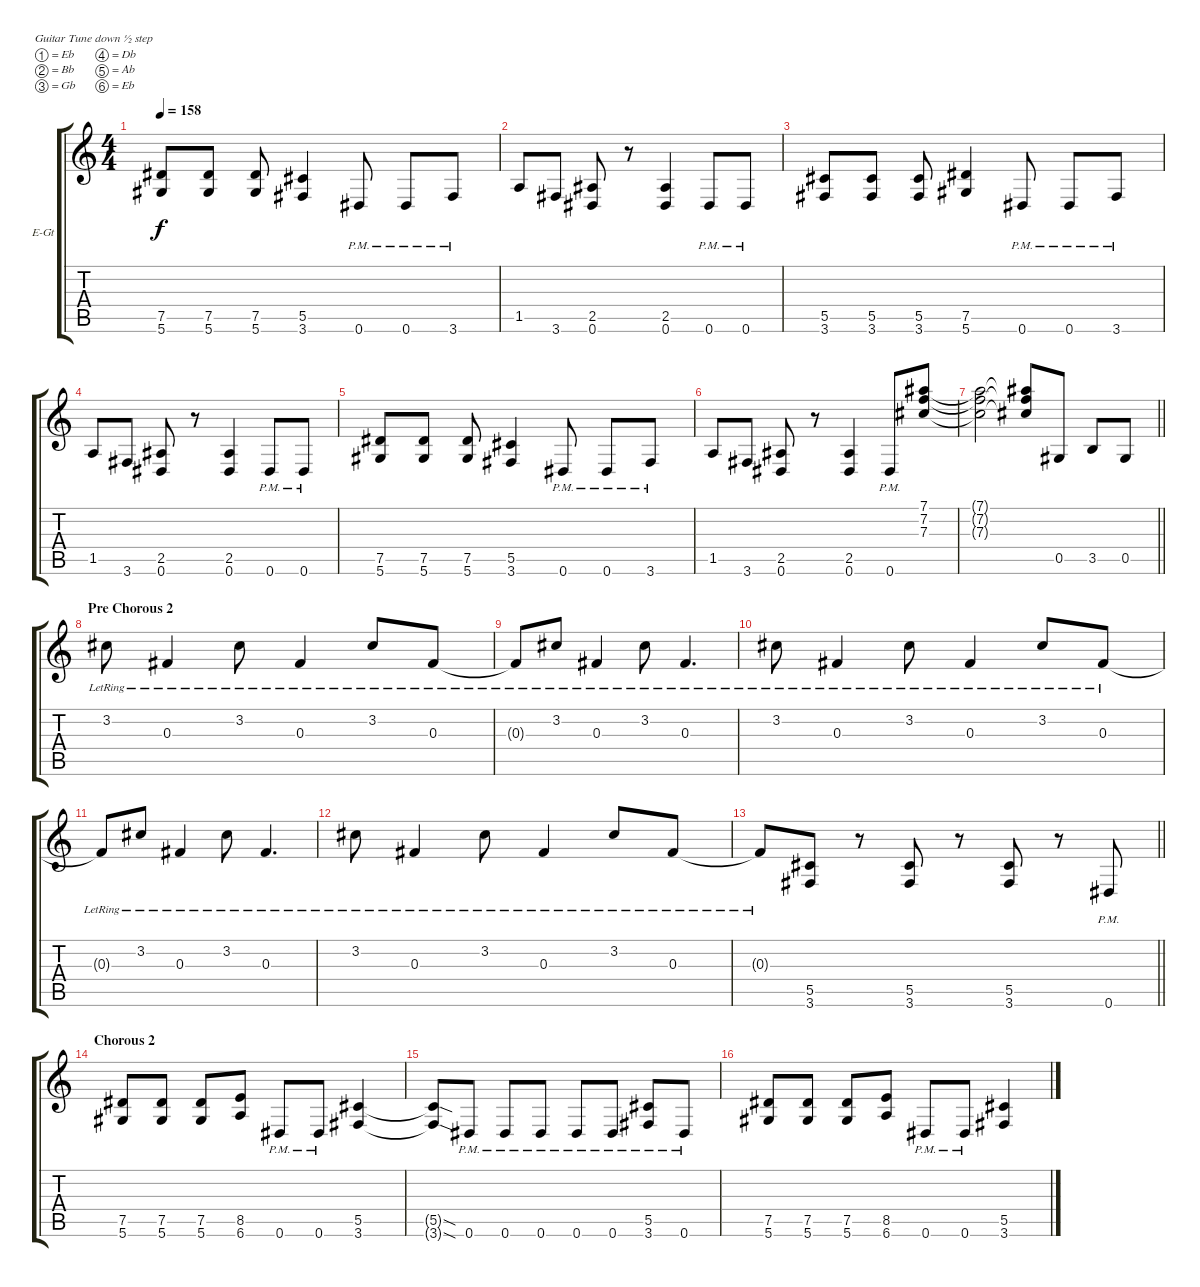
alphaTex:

\bracketExtendMode groupsimilarinstruments
\firstSystemTrackNameOrientation horizontal
\otherSystemsTrackNameOrientation horizontal
\track ("Guitar 2" "E-Gt") {instrument distortionguitar}
\staff {score tabs}
\tuning (Eb4 Bb3 Gb3 Db3 Ab2 Eb2)
\ts (4 4)
\tempo 158
\clef g2
\ks c
(7.5 5.6).8{dy f} (7.5 5.6).8 (7.5 5.6).8 (5.5 3.6).4 0.6{pm}.8 0.6{pm}.8 3.6{pm}.8 |
1.5.8 3.6.8 (2.5 0.6).8 r.8 (2.5 0.6).4 0.6{pm}.8 0.6{pm}.8 |
(5.5 3.6).8 (5.5 3.6).8 (5.5 3.6).8 (7.5 5.6).4 0.6{pm}.8 0.6{pm}.8 3.6{pm}.8 |
1.5.8 3.6.8 (2.5 0.6).8 r.8 (2.5 0.6).4 0.6{pm}.8 0.6{pm}.8 |
(7.5 5.6).8 (7.5 5.6).8 (7.5 5.6).8 (5.5 3.6).4 0.6{pm}.8 0.6{pm}.8 3.6{pm}.8 |
1.5.8 3.6.8 (2.5 0.6).8 r.8 (2.5 0.6).4 0.6{pm}.8 (7.1 7.2 7.3).8 |
\barLineRight lightlight
(7.1{t} 7.2{t} 7.3{t}).2 (7.1{t} 7.2{t} 7.3{t}).8 0.5.8 3.5.8 0.5.8 |
\section ("" "Pre Chorous 2")
3.2{lr}.8 0.3{lr}.4 3.2{lr}.8 0.3{lr}.4 3.2{lr}.8 0.3{lr}.8 |
0.3{lr t}.8 3.2{lr}.8 0.3{lr}.4 3.2{lr}.8 0.3{lr}.4{d} |
3.2{lr}.8 0.3{lr}.4 3.2{lr}.8 0.3{lr}.4 3.2{lr}.8 0.3{lr}.8 |
0.3{lr t}.8 3.2{lr}.8 0.3{lr}.4 3.2{lr}.8 0.3{lr}.4{d} |
3.2{lr}.8 0.3{lr}.4 3.2{lr}.8 0.3{lr}.4 3.2{lr}.8 0.3{lr}.8 |
\barLineRight lightlight
0.3{lr t}.8 (5.5 3.6).8 r.8 (5.5 3.6).8 r.8 (5.5 3.6).8 r.8 0.6{pm}.8 |
\section ("" "Chorous 2")
(7.5 5.6).8 (7.5 5.6).8 (7.5 5.6).8 (8.5 6.6).8 0.6{pm}.8 0.6{pm}.8 (5.5 3.6).4 |
(5.5{sod t} 3.6{sod t}).8 0.6{pm}.8 0.6{pm}.8 0.6{pm}.8 0.6{pm}.8 0.6{pm}.8 (5.5{pm} 3.6{pm}).8 0.6{pm}.8 |
(7.5 5.6).8 (7.5 5.6).8 (7.5 5.6).8 (8.5 6.6).8 0.6{pm}.8 0.6{pm}.8 (5.5 3.6).4
